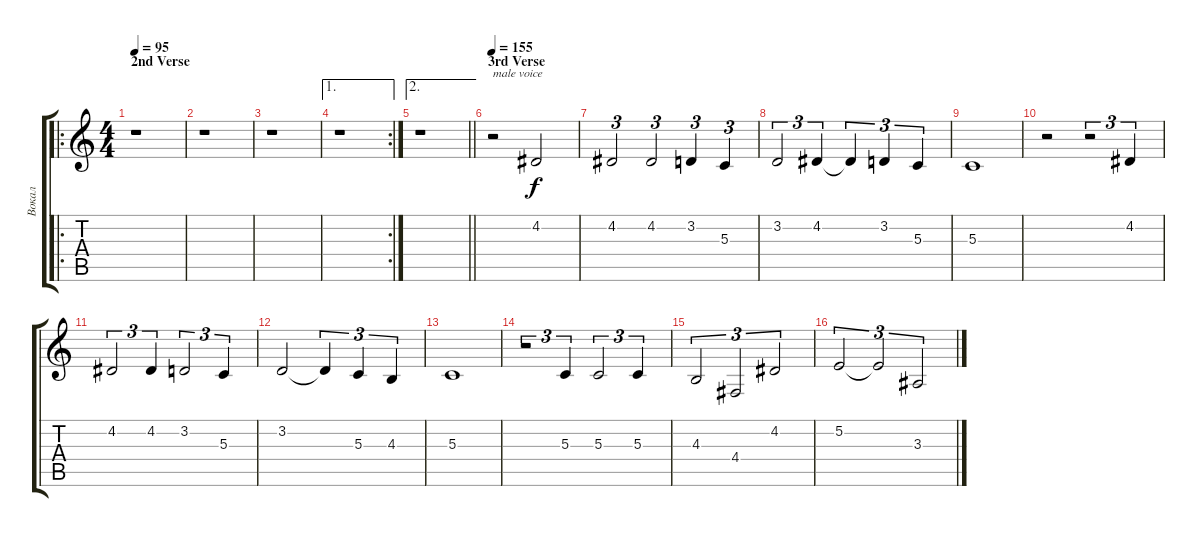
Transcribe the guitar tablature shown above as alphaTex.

\track ("Вокал" "Вокал") {instrument choiraahs}
\staff {score tabs}
\tuning (E4 B3 G3 D3 A2 E2) {hide}
\ro
\ts (4 4)
\section ("" "2nd Verse")
\tempo 95
\clef g2
\ks c
r.1{dy f} |
r.1 |
r.1 |
\ae 1
\rc 2
r.1 |
\ae 2
\barLineRight lightlight
r.1 |
\section ("" "3rd Verse")
\tempo 155
r.2{txt "male voice"} 4.2.2 |
4.2.2{tu (3 2)} 4.2.2{tu (3 2)} 3.2.4{tu (3 2)} 5.3.4{tu (3 2)} |
3.2.2{tu (3 2)} 4.2.4{tu (3 2)} 4.2{t}.4{tu (3 2)} 3.2.4{tu (3 2)} 5.3.4{tu (3 2)} |
5.3.1 |
r.2 r.2{tu (3 2)} 4.2.4{tu (3 2)} |
4.2.2{tu (3 2)} 4.2.4{tu (3 2)} 3.2.2{tu (3 2)} 5.3.4{tu (3 2)} |
3.2.2 3.2{t}.4{tu (3 2)} 5.3.4{tu (3 2)} 4.3.4{tu (3 2)} |
5.3.1 |
r.2{tu (3 2)} 5.3.4{tu (3 2)} 5.3.2{tu (3 2)} 5.3.4{tu (3 2)} |
4.3.2{tu (3 2)} 4.4.2{tu (3 2)} 4.2.2{tu (3 2)} |
5.2.2{tu (3 2)} 5.2{t}.2{tu (3 2)} 3.3.2{tu (3 2)}
